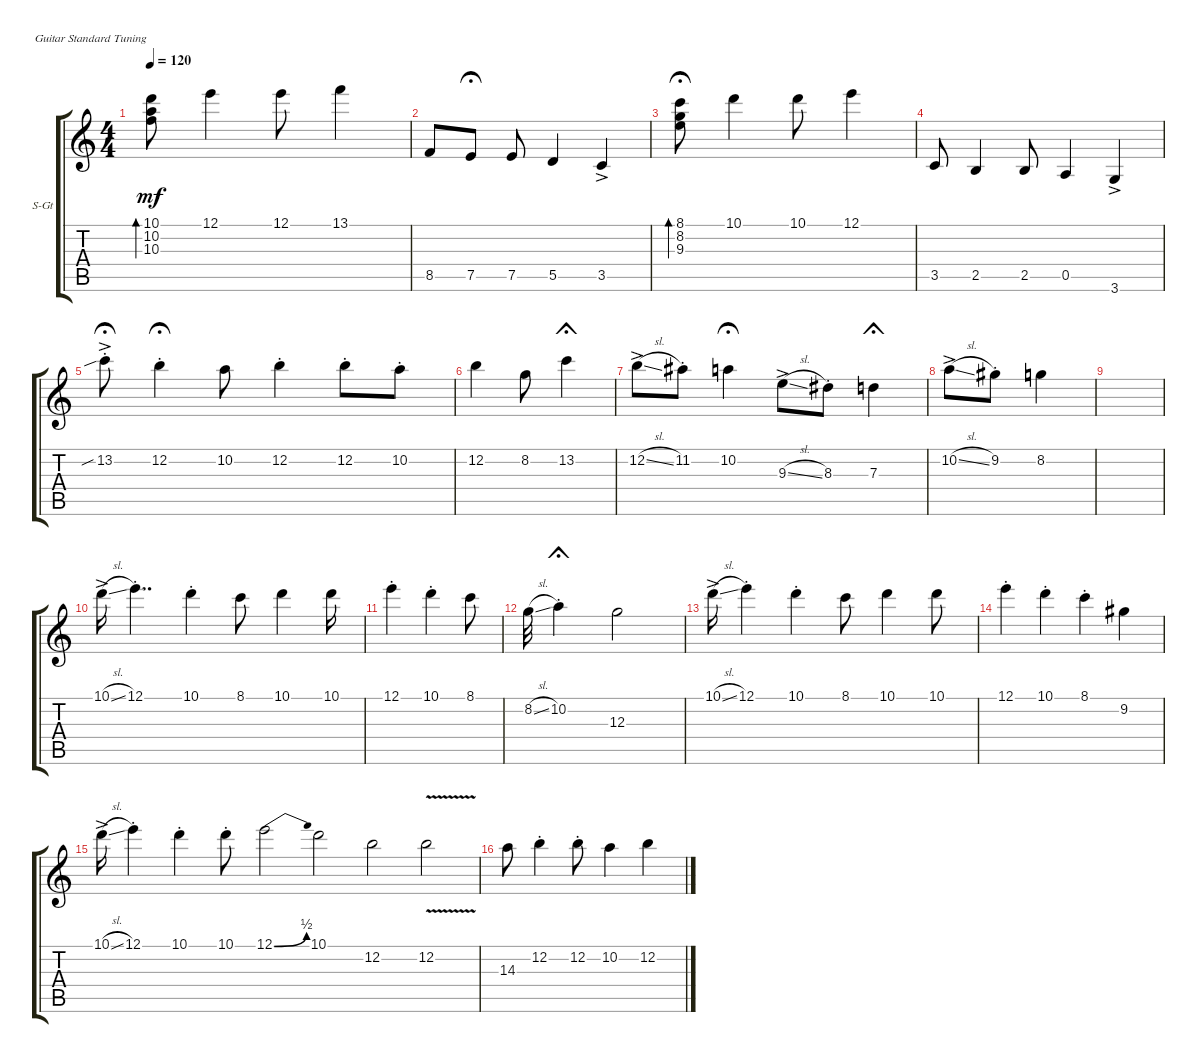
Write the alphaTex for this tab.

\defaultSystemsLayout 4
\bracketExtendMode groupsimilarinstruments
\firstSystemTrackNameOrientation horizontal
\otherSystemsTrackNameOrientation horizontal
\track ("Steel Guitar" "S-Gt") {instrument acousticguitarsteel}
\staff {score tabs}
\tuning (E4 B3 G3 D3 A2 E2)
\ts (4 4)
\tempo 120
\clef g2
\ks c
(10.3 10.2 10.1).8{bd 119 dy mf instrument acousticguitarsteel} 12.1.4 12.1.8 13.1.4 |
8.5.8 7.5.8{fermata (medium 0.49)} 7.5.8 5.5.4 3.5{ac}.4 |
(9.3 8.2 8.1).8{bd 118 fermata (medium 0.16)} 10.1.4 10.1.8 12.1.4 |
3.5.8 2.5.4 2.5.8 0.5.4 3.6{ac}.4 |
13.2{sib ac st}.8{fermata (medium 0.15)} 12.2{st}.4{fermata (medium 1)} 10.2.8 12.2{st}.4 12.2{st}.8 10.2{st}.8 |
12.2.4 8.2.8 13.2.4{fermata (short 0)} |
12.2{sl ac}.8 11.2{st}.8 10.2.4{fermata (medium 0.5)} 9.3{sl ac}.8 8.3{st}.8 7.3.4{fermata (short 0.22)} |
10.2{sl ac}.8 9.2{st}.8 8.2.4 |
|
10.1{sl ac}.16 12.1{st}.4{dd} 10.1{st}.4 8.1.8 10.1.4 10.1.16 |
12.1{st}.4 10.1{st}.4 8.1.8 |
8.2{sl}.32 10.2{st}.4{fermata (short 0)} 12.3.2 |
10.1{sl ac}.16 12.1{st}.4 10.1{st}.4 8.1.8 10.1.4 10.1.8 |
12.1{st}.4 10.1{st}.4 8.1{st}.4 9.2.4 |
10.1{sl ac}.16 12.1{st}.4 10.1{st}.4 10.1{st}.8 12.1{be (bend 0 0 60 2)}.2 10.1.2 12.2.2 12.2{v}.2 |
14.3.8 12.2{st}.4 12.2{st}.8 10.2.4 12.2.4
